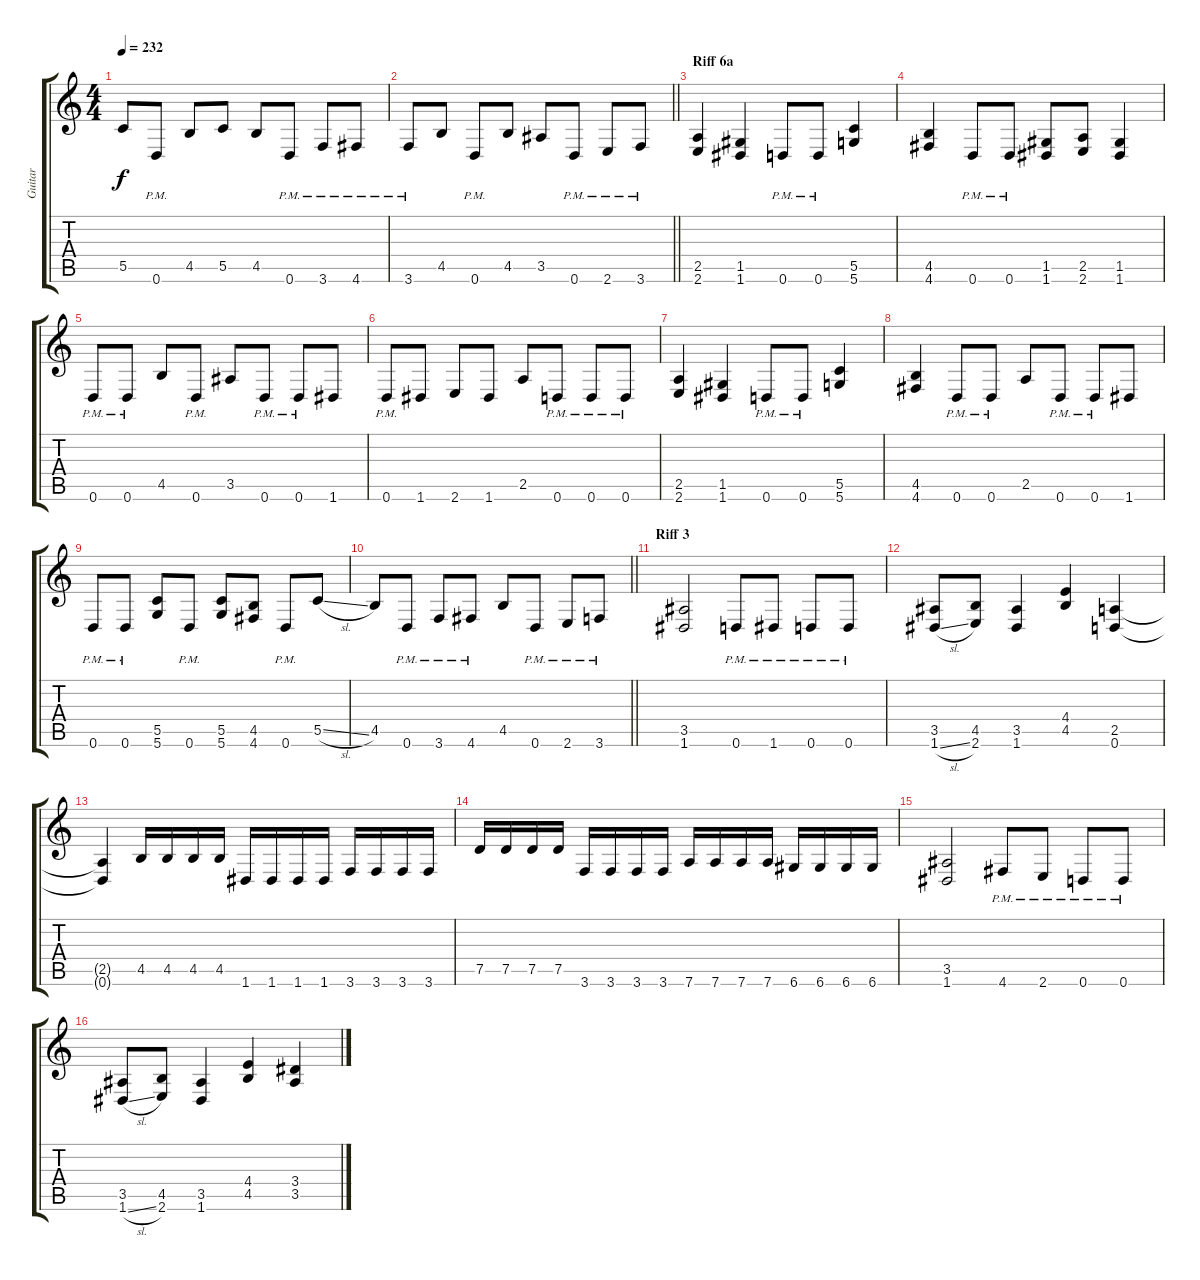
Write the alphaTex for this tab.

\track ("Guitar" "Guitar") {instrument distortionguitar}
\staff {score tabs}
\tuning (D4 A3 F3 C3 G2 D2) {hide}
\ts (4 4)
\tempo 232
\clef g2
\ks c
5.5.8{dy f} 0.6{pm}.8 4.5.8 5.5.8 4.5.8 0.6{pm}.8 3.6{pm}.8 4.6{pm}.8 |
\barLineRight lightlight
3.6{pm}.8 4.5.8 0.6{pm}.8 4.5.8 3.5.8 0.6{pm}.8 2.6{pm}.8 3.6{pm}.8 |
\section ("" "Riff 6a")
(2.5 2.6).4 (1.5 1.6).4 0.6{pm}.8 0.6{pm}.8 (5.5 5.6).4 |
(4.5 4.6).4 0.6{pm}.8 0.6{pm}.8 (1.5 1.6).8 (2.5 2.6).8 (1.5 1.6).4 |
0.6{pm}.8 0.6{pm}.8 4.5.8 0.6{pm}.8 3.5.8 0.6{pm}.8 0.6{pm}.8 1.6.8 |
0.6{pm}.8 1.6.8 2.6.8 1.6.8 2.5.8 0.6{pm}.8 0.6{pm}.8 0.6{pm}.8 |
(2.5 2.6).4 (1.5 1.6).4 0.6{pm}.8 0.6{pm}.8 (5.5 5.6).4 |
(4.5 4.6).4 0.6{pm}.8 0.6{pm}.8 2.5.8 0.6{pm}.8 0.6{pm}.8 1.6.8 |
0.6{pm}.8 0.6{pm}.8 (5.5 5.6).8 0.6{pm}.8 (5.5 5.6).8 (4.5 4.6).8 0.6{pm}.8 5.5{sl}.8 |
\barLineRight lightlight
4.5.8 0.6{pm}.8 3.6{pm}.8 4.6{pm}.8 4.5.8 0.6{pm}.8 2.6{pm}.8 3.6{pm}.8 |
\section ("" "Riff 3")
(3.5 1.6).2 0.6{pm}.8 1.6{pm}.8 0.6{pm}.8 0.6{pm}.8 |
(3.5 1.6{sl}).8 (4.5 2.6).8 (3.5 1.6).4 (4.4 4.5).4 (2.5 0.6).4 |
(2.5{t} 0.6{t}).4 4.5.16 4.5.16 4.5.16 4.5.16 1.6.16 1.6.16 1.6.16 1.6.16 3.6.16 3.6.16 3.6.16 3.6.16 |
7.5.16 7.5.16 7.5.16 7.5.16 3.6.16 3.6.16 3.6.16 3.6.16 7.6.16 7.6.16 7.6.16 7.6.16 6.6.16 6.6.16 6.6.16 6.6.16 |
(3.5 1.6).2 4.6{pm}.8 2.6{pm}.8 0.6{pm}.8 0.6{pm}.8 |
(3.5 1.6{sl}).8 (4.5 2.6).8 (3.5 1.6).4 (4.4 4.5).4 (3.4 3.5).4
